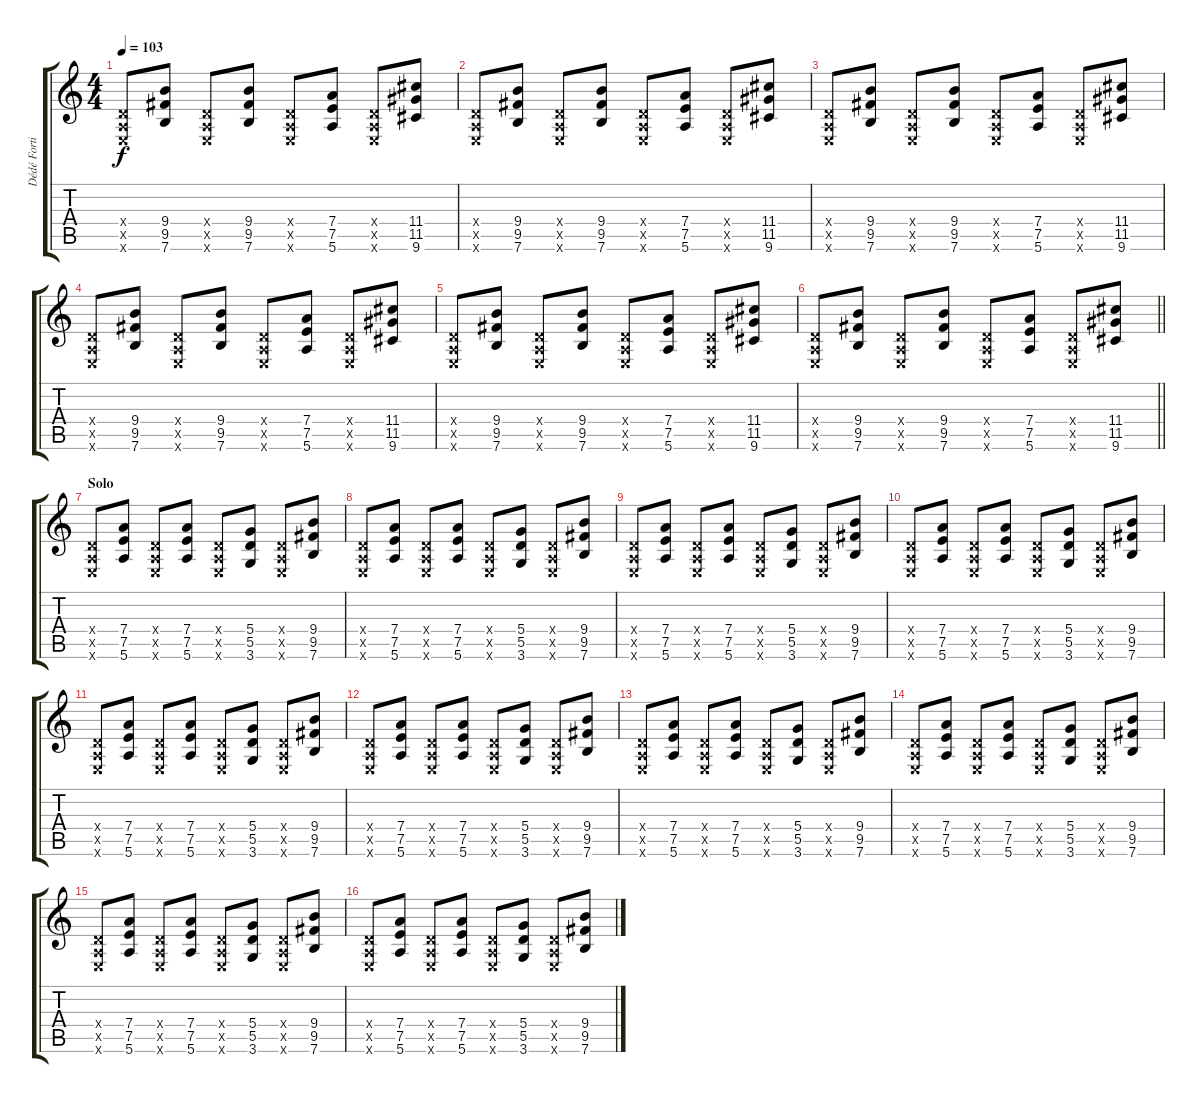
\track ("Dédé Fortin (guitar)" "Dédé Forti") {instrument acousticguitarsteel}
\staff {score tabs}
\tuning (E4 B3 G3 D3 A2 E2) {hide}
\ts (4 4)
\tempo 103
\clef g2
\ks c
(0.4{x} 0.5{x} 0.6{x}).8{dy f} (9.4 9.5 7.6).8 (0.4{x} 0.5{x} 0.6{x}).8 (9.4 9.5 7.6).8 (0.4{x} 0.5{x} 0.6{x}).8 (7.4 7.5 5.6).8 (0.4{x} 0.5{x} 0.6{x}).8 (11.4 11.5 9.6).8 |
(0.4{x} 0.5{x} 0.6{x}).8 (9.4 9.5 7.6).8 (0.4{x} 0.5{x} 0.6{x}).8 (9.4 9.5 7.6).8 (0.4{x} 0.5{x} 0.6{x}).8 (7.4 7.5 5.6).8 (0.4{x} 0.5{x} 0.6{x}).8 (11.4 11.5 9.6).8 |
(0.4{x} 0.5{x} 0.6{x}).8 (9.4 9.5 7.6).8 (0.4{x} 0.5{x} 0.6{x}).8 (9.4 9.5 7.6).8 (0.4{x} 0.5{x} 0.6{x}).8 (7.4 7.5 5.6).8 (0.4{x} 0.5{x} 0.6{x}).8 (11.4 11.5 9.6).8 |
(0.4{x} 0.5{x} 0.6{x}).8 (9.4 9.5 7.6).8 (0.4{x} 0.5{x} 0.6{x}).8 (9.4 9.5 7.6).8 (0.4{x} 0.5{x} 0.6{x}).8 (7.4 7.5 5.6).8 (0.4{x} 0.5{x} 0.6{x}).8 (11.4 11.5 9.6).8 |
(0.4{x} 0.5{x} 0.6{x}).8 (9.4 9.5 7.6).8 (0.4{x} 0.5{x} 0.6{x}).8 (9.4 9.5 7.6).8 (0.4{x} 0.5{x} 0.6{x}).8 (7.4 7.5 5.6).8 (0.4{x} 0.5{x} 0.6{x}).8 (11.4 11.5 9.6).8 |
\barLineRight lightlight
(0.4{x} 0.5{x} 0.6{x}).8 (9.4 9.5 7.6).8 (0.4{x} 0.5{x} 0.6{x}).8 (9.4 9.5 7.6).8 (0.4{x} 0.5{x} 0.6{x}).8 (7.4 7.5 5.6).8 (0.4{x} 0.5{x} 0.6{x}).8 (11.4 11.5 9.6).8 |
\section ("" "Solo")
(0.4{x} 0.5{x} 0.6{x}).8 (7.4 7.5 5.6).8 (0.4{x} 0.5{x} 0.6{x}).8 (7.4 7.5 5.6).8 (0.4{x} 0.5{x} 0.6{x}).8 (5.4 5.5 3.6).8 (0.4{x} 0.5{x} 0.6{x}).8 (9.4 9.5 7.6).8 |
(0.4{x} 0.5{x} 0.6{x}).8 (7.4 7.5 5.6).8 (0.4{x} 0.5{x} 0.6{x}).8 (7.4 7.5 5.6).8 (0.4{x} 0.5{x} 0.6{x}).8 (5.4 5.5 3.6).8 (0.4{x} 0.5{x} 0.6{x}).8 (9.4 9.5 7.6).8 |
(0.4{x} 0.5{x} 0.6{x}).8 (7.4 7.5 5.6).8 (0.4{x} 0.5{x} 0.6{x}).8 (7.4 7.5 5.6).8 (0.4{x} 0.5{x} 0.6{x}).8 (5.4 5.5 3.6).8 (0.4{x} 0.5{x} 0.6{x}).8 (9.4 9.5 7.6).8 |
(0.4{x} 0.5{x} 0.6{x}).8 (7.4 7.5 5.6).8 (0.4{x} 0.5{x} 0.6{x}).8 (7.4 7.5 5.6).8 (0.4{x} 0.5{x} 0.6{x}).8 (5.4 5.5 3.6).8 (0.4{x} 0.5{x} 0.6{x}).8 (9.4 9.5 7.6).8 |
(0.4{x} 0.5{x} 0.6{x}).8 (7.4 7.5 5.6).8 (0.4{x} 0.5{x} 0.6{x}).8 (7.4 7.5 5.6).8 (0.4{x} 0.5{x} 0.6{x}).8 (5.4 5.5 3.6).8 (0.4{x} 0.5{x} 0.6{x}).8 (9.4 9.5 7.6).8 |
(0.4{x} 0.5{x} 0.6{x}).8 (7.4 7.5 5.6).8 (0.4{x} 0.5{x} 0.6{x}).8 (7.4 7.5 5.6).8 (0.4{x} 0.5{x} 0.6{x}).8 (5.4 5.5 3.6).8 (0.4{x} 0.5{x} 0.6{x}).8 (9.4 9.5 7.6).8 |
(0.4{x} 0.5{x} 0.6{x}).8 (7.4 7.5 5.6).8 (0.4{x} 0.5{x} 0.6{x}).8 (7.4 7.5 5.6).8 (0.4{x} 0.5{x} 0.6{x}).8 (5.4 5.5 3.6).8 (0.4{x} 0.5{x} 0.6{x}).8 (9.4 9.5 7.6).8 |
(0.4{x} 0.5{x} 0.6{x}).8 (7.4 7.5 5.6).8 (0.4{x} 0.5{x} 0.6{x}).8 (7.4 7.5 5.6).8 (0.4{x} 0.5{x} 0.6{x}).8 (5.4 5.5 3.6).8 (0.4{x} 0.5{x} 0.6{x}).8 (9.4 9.5 7.6).8 |
(0.4{x} 0.5{x} 0.6{x}).8 (7.4 7.5 5.6).8 (0.4{x} 0.5{x} 0.6{x}).8 (7.4 7.5 5.6).8 (0.4{x} 0.5{x} 0.6{x}).8 (5.4 5.5 3.6).8 (0.4{x} 0.5{x} 0.6{x}).8 (9.4 9.5 7.6).8 |
(0.4{x} 0.5{x} 0.6{x}).8 (7.4 7.5 5.6).8 (0.4{x} 0.5{x} 0.6{x}).8 (7.4 7.5 5.6).8 (0.4{x} 0.5{x} 0.6{x}).8 (5.4 5.5 3.6).8 (0.4{x} 0.5{x} 0.6{x}).8 (9.4 9.5 7.6).8
